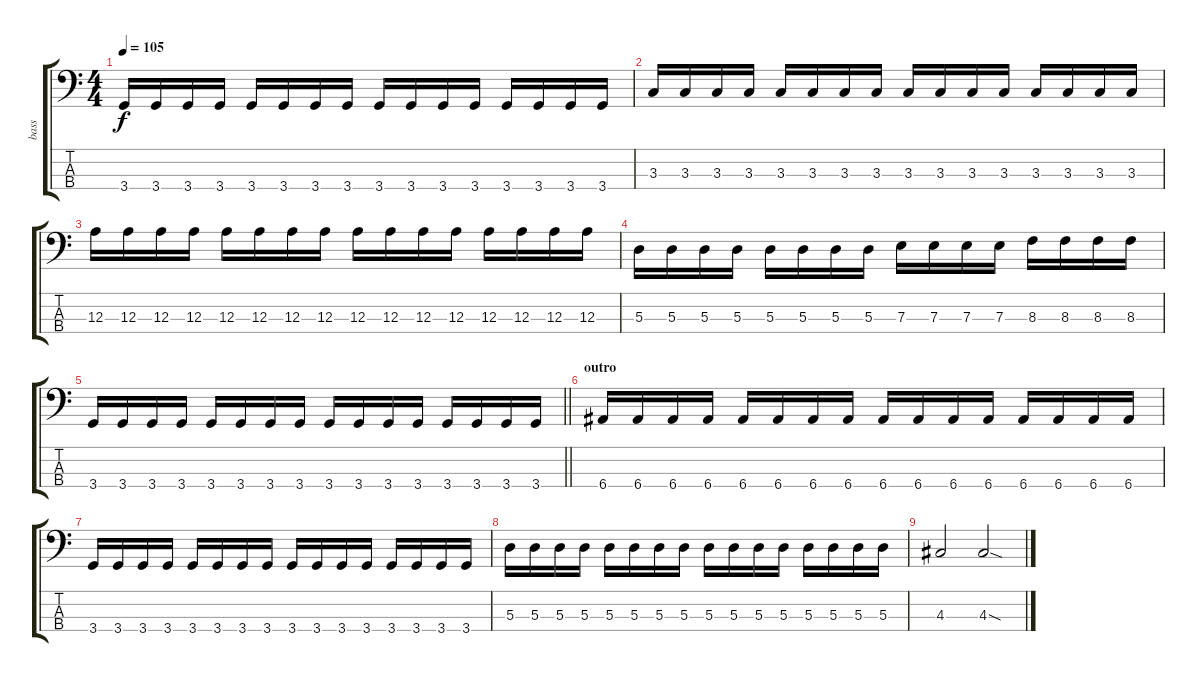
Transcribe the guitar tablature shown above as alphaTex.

\track ("bass" "bass") {instrument electricbassfinger}
\staff {score tabs}
\tuning (G2 D2 A1 E1) {hide}
\ts (4 4)
\tempo 105
\clef f4
\ks c
3.4.16{dy f} 3.4.16 3.4.16 3.4.16 3.4.16 3.4.16 3.4.16 3.4.16 3.4.16 3.4.16 3.4.16 3.4.16 3.4.16 3.4.16 3.4.16 3.4.16 |
3.3.16 3.3.16 3.3.16 3.3.16 3.3.16 3.3.16 3.3.16 3.3.16 3.3.16 3.3.16 3.3.16 3.3.16 3.3.16 3.3.16 3.3.16 3.3.16 |
12.3.16 12.3.16 12.3.16 12.3.16 12.3.16 12.3.16 12.3.16 12.3.16 12.3.16 12.3.16 12.3.16 12.3.16 12.3.16 12.3.16 12.3.16 12.3.16 |
5.3.16 5.3.16 5.3.16 5.3.16 5.3.16 5.3.16 5.3.16 5.3.16 7.3.16 7.3.16 7.3.16 7.3.16 8.3.16 8.3.16 8.3.16 8.3.16 |
\barLineRight lightlight
3.4.16 3.4.16 3.4.16 3.4.16 3.4.16 3.4.16 3.4.16 3.4.16 3.4.16 3.4.16 3.4.16 3.4.16 3.4.16 3.4.16 3.4.16 3.4.16 |
\section ("" "outro")
6.4.16 6.4.16 6.4.16 6.4.16 6.4.16 6.4.16 6.4.16 6.4.16 6.4.16 6.4.16 6.4.16 6.4.16 6.4.16 6.4.16 6.4.16 6.4.16 |
3.4.16 3.4.16 3.4.16 3.4.16 3.4.16 3.4.16 3.4.16 3.4.16 3.4.16 3.4.16 3.4.16 3.4.16 3.4.16 3.4.16 3.4.16 3.4.16 |
5.3.16 5.3.16 5.3.16 5.3.16 5.3.16 5.3.16 5.3.16 5.3.16 5.3.16 5.3.16 5.3.16 5.3.16 5.3.16 5.3.16 5.3.16 5.3.16 |
4.3.2 4.3{sod}.2
